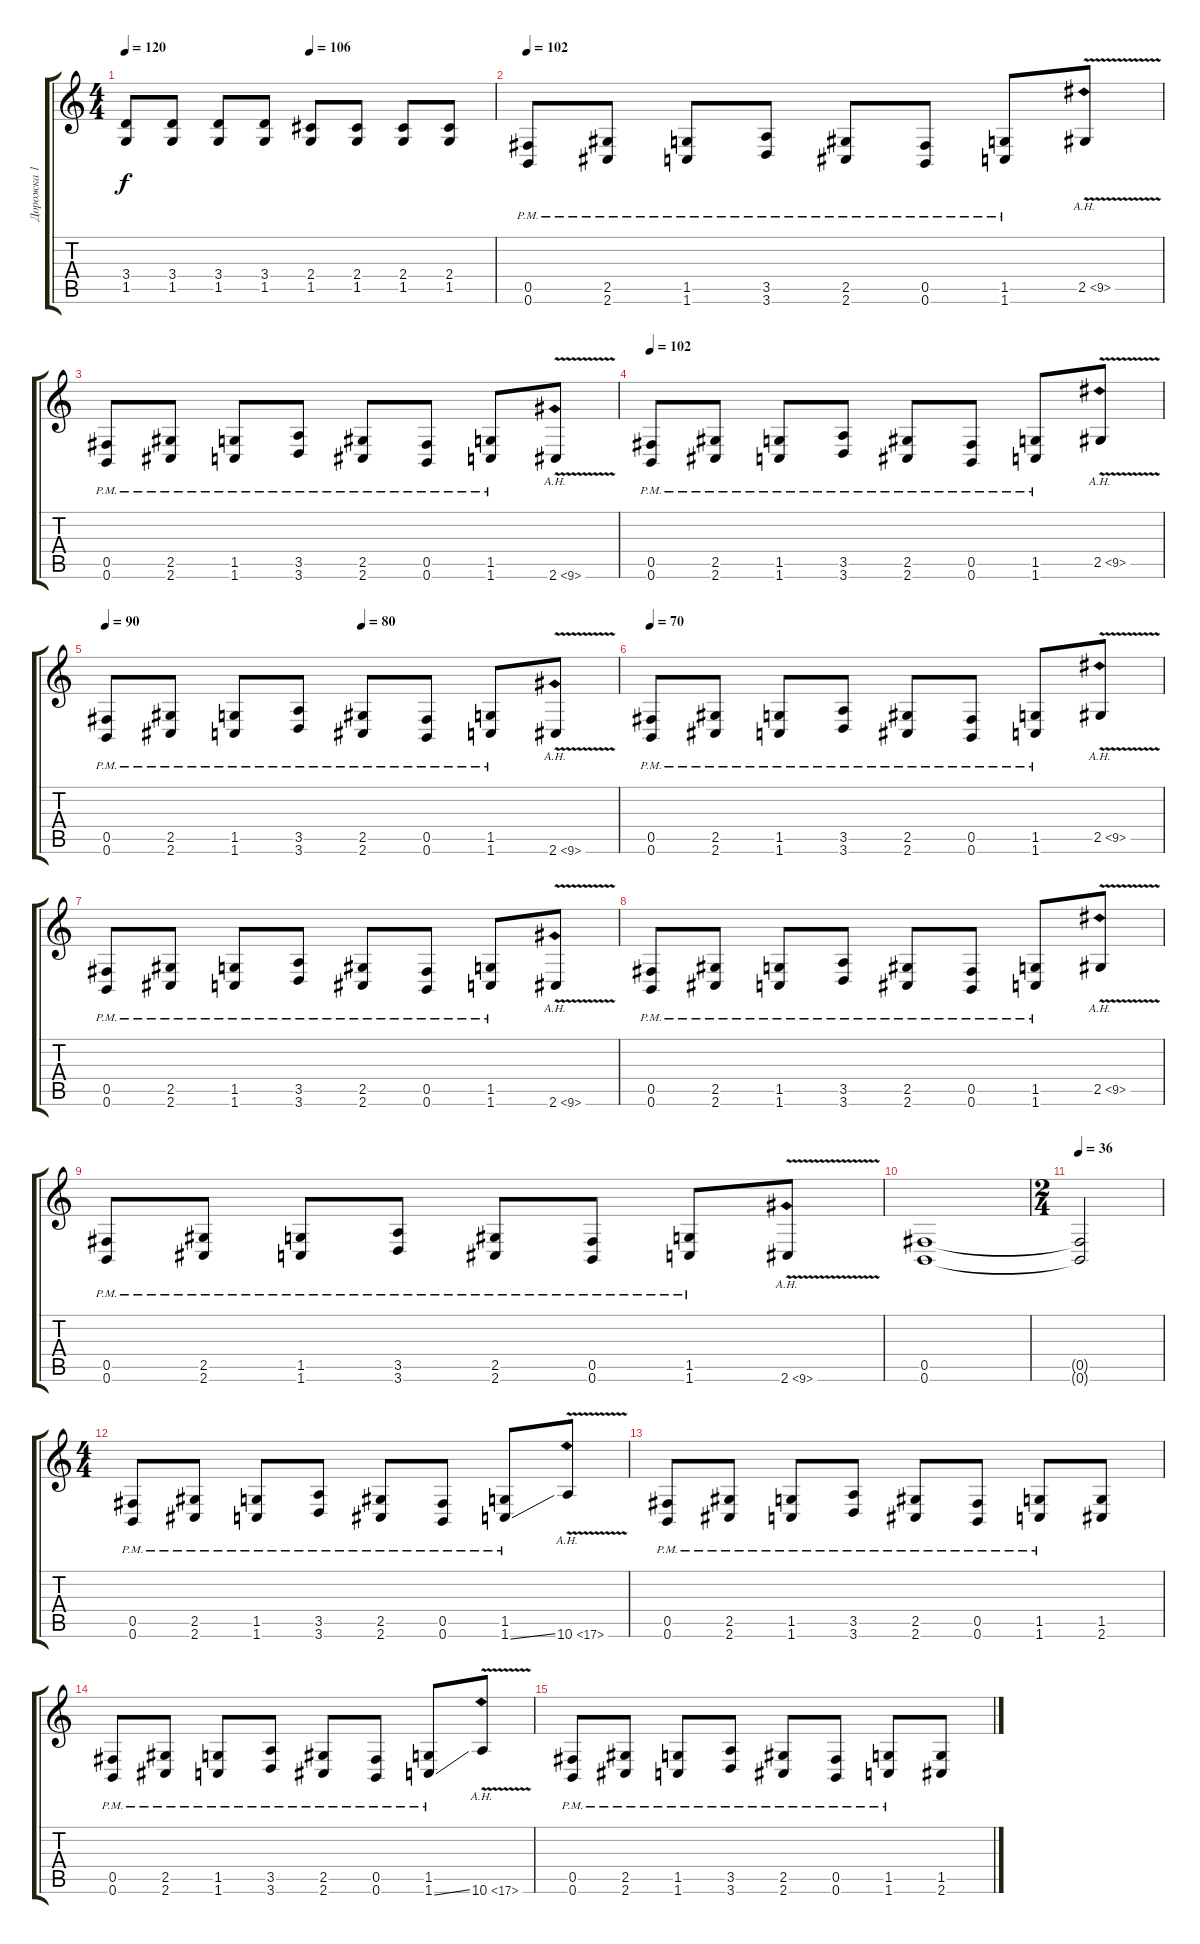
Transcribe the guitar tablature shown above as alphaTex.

\track ("Дорожка 1" "Дорожка 1") {instrument distortionguitar}
\staff {score tabs}
\tuning (Db4 Ab3 E3 B2 Gb2 B1) {hide}
\ts (4 4)
\tempo 120
\tempo (106 0.5)
\clef g2
\ks c
(3.4 1.5).8{dy f} (3.4 1.5).8 (3.4 1.5).8 (3.4 1.5).8 (2.4 1.5).8 (2.4 1.5).8 (2.4 1.5).8 (2.4 1.5).8 |
\tempo 102
(0.5{pm} 0.6).8 (2.5{pm} 2.6).8 (1.5{pm} 1.6).8 (3.5{pm} 3.6).8 (2.5{pm} 2.6).8 (0.5{pm} 0.6).8 (1.5{pm} 1.6).8 2.5{ah 7 v}.8 |
(0.5{pm} 0.6).8 (2.5{pm} 2.6).8 (1.5{pm} 1.6).8 (3.5{pm} 3.6).8 (2.5{pm} 2.6).8 (0.5{pm} 0.6).8 (1.5{pm} 1.6).8 2.6{ah 7 v}.8 |
\tempo 102
(0.5{pm} 0.6).8 (2.5{pm} 2.6).8 (1.5{pm} 1.6).8 (3.5{pm} 3.6).8 (2.5{pm} 2.6).8 (0.5{pm} 0.6).8 (1.5{pm} 1.6).8 2.5{ah 7 v}.8 |
\tempo 90
\tempo (80 0.5)
(0.5{pm} 0.6).8 (2.5{pm} 2.6).8 (1.5{pm} 1.6).8 (3.5{pm} 3.6).8 (2.5{pm} 2.6).8 (0.5{pm} 0.6).8 (1.5{pm} 1.6).8 2.6{ah 7 v}.8 |
\tempo 70
(0.5{pm} 0.6).8 (2.5{pm} 2.6).8 (1.5{pm} 1.6).8 (3.5{pm} 3.6).8 (2.5{pm} 2.6).8 (0.5{pm} 0.6).8 (1.5{pm} 1.6).8 2.5{ah 7 v}.8 |
(0.5{pm} 0.6).8 (2.5{pm} 2.6).8 (1.5{pm} 1.6).8 (3.5{pm} 3.6).8 (2.5{pm} 2.6).8 (0.5{pm} 0.6).8 (1.5{pm} 1.6).8 2.6{ah 7 v}.8 |
(0.5{pm} 0.6).8 (2.5{pm} 2.6).8 (1.5{pm} 1.6).8 (3.5{pm} 3.6).8 (2.5{pm} 2.6).8 (0.5{pm} 0.6).8 (1.5{pm} 1.6).8 2.5{ah 7 v}.8 |
(0.5{pm} 0.6).8 (2.5{pm} 2.6).8 (1.5{pm} 1.6).8 (3.5{pm} 3.6).8 (2.5{pm} 2.6).8 (0.5{pm} 0.6).8 (1.5{pm} 1.6).8 2.6{ah 7 v}.8 |
(0.5 0.6).1 |
\ts (2 4)
\tempo 36
(0.5{t} 0.6{t}).2 |
\ts (4 4)
(0.5{pm} 0.6).8 (2.5{pm} 2.6).8 (1.5{pm} 1.6).8 (3.5{pm} 3.6).8 (2.5{pm} 2.6).8 (0.5{pm} 0.6).8 (1.5{pm} 1.6{ss}).8 10.6{ah 7 v}.8 |
(0.5{pm} 0.6).8 (2.5{pm} 2.6).8 (1.5{pm} 1.6).8 (3.5{pm} 3.6).8 (2.5{pm} 2.6).8 (0.5{pm} 0.6).8 (1.5{pm} 1.6).8 (1.5 2.6).8 |
(0.5{pm} 0.6).8 (2.5{pm} 2.6).8 (1.5{pm} 1.6).8 (3.5{pm} 3.6).8 (2.5{pm} 2.6).8 (0.5{pm} 0.6).8 (1.5{pm} 1.6{ss}).8 10.6{ah 7 v}.8 |
(0.5{pm} 0.6).8 (2.5{pm} 2.6).8 (1.5{pm} 1.6).8 (3.5{pm} 3.6).8 (2.5{pm} 2.6).8 (0.5{pm} 0.6).8 (1.5{pm} 1.6).8 (1.5 2.6).8
